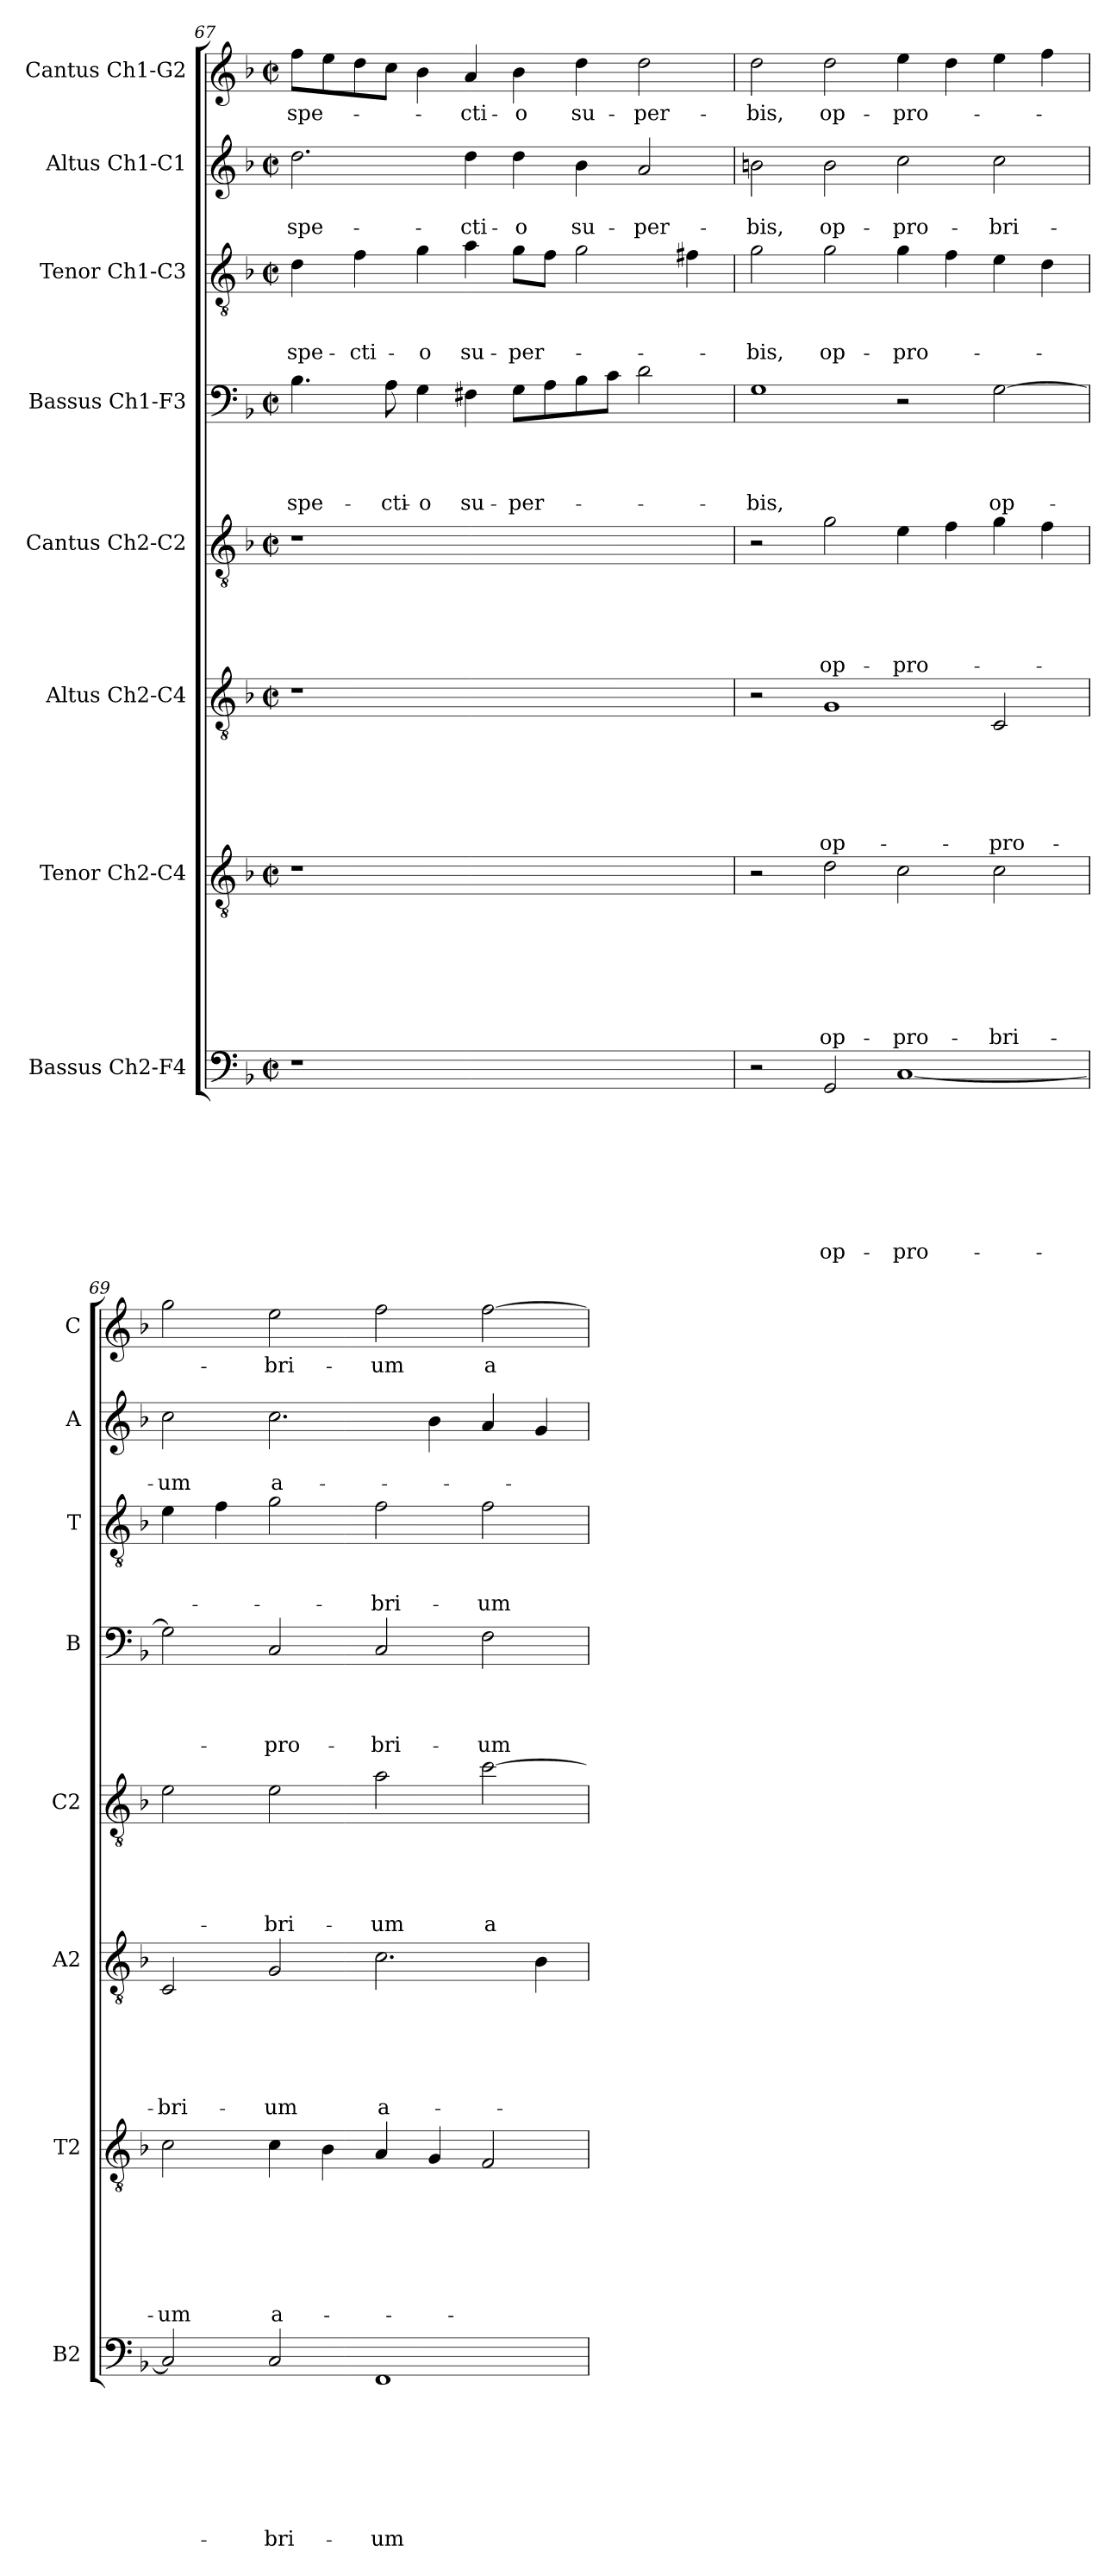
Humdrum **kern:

**kern	**text	**text	**text	**text	**text	**text	**text	**text	**kern	**text	**text	**text	**text	**text	**text	**text	**kern	**text	**text	**text	**text	**text	**text	**kern	**text	**text	**text	**text	**text	**kern	**text	**text	**text	**text	**kern	**text	**text	**text	**kern	**text	**text	**kern	**text
*part8	*part8	*part8	*part8	*part8	*part8	*part8	*part8	*part8	*part7	*part7	*part7	*part7	*part7	*part7	*part7	*part7	*part6	*part6	*part6	*part6	*part6	*part6	*part6	*part5	*part5	*part5	*part5	*part5	*part5	*part4	*part4	*part4	*part4	*part4	*part3	*part3	*part3	*part3	*part2	*part2	*part2	*part1	*part1
*staff8	*staff8	*staff8	*staff8	*staff8	*staff8	*staff8	*staff8	*staff8	*staff7	*staff7	*staff7	*staff7	*staff7	*staff7	*staff7	*staff7	*staff6	*staff6	*staff6	*staff6	*staff6	*staff6	*staff6	*staff5	*staff5	*staff5	*staff5	*staff5	*staff5	*staff4	*staff4	*staff4	*staff4	*staff4	*staff3	*staff3	*staff3	*staff3	*staff2	*staff2	*staff2	*staff1	*staff1
*I"Bassus Ch2-F4	*	*	*	*	*	*	*	*	*I"Tenor Ch2-C4	*	*	*	*	*	*	*	*I"Altus Ch2-C4	*	*	*	*	*	*	*I"Cantus Ch2-C2	*	*	*	*	*	*I"Bassus Ch1-F3	*	*	*	*	*I"Tenor Ch1-C3	*	*	*	*I"Altus Ch1-C1	*	*	*I"Cantus Ch1-G2	*
*I'B2	*	*	*	*	*	*	*	*	*I'T2	*	*	*	*	*	*	*	*I'A2	*	*	*	*	*	*	*I'C2	*	*	*	*	*	*I'B	*	*	*	*	*I'T	*	*	*	*I'A	*	*	*I'C	*
*clefF4	*	*	*	*	*	*	*	*	*clefGv2	*	*	*	*	*	*	*	*clefGv2	*	*	*	*	*	*	*clefGv2	*	*	*	*	*	*clefF4	*	*	*	*	*clefGv2	*	*	*	*clefG2	*	*	*clefG2	*
*k[b-]	*	*	*	*	*	*	*	*	*k[b-]	*	*	*	*	*	*	*	*k[b-]	*	*	*	*	*	*	*k[b-]	*	*	*	*	*	*k[b-]	*	*	*	*	*k[b-]	*	*	*	*k[b-]	*	*	*k[b-]	*
*F:	*	*	*	*	*	*	*	*	*F:	*	*	*	*	*	*	*	*F:	*	*	*	*	*	*	*F:	*	*	*	*	*	*F:	*	*	*	*	*F:	*	*	*	*F:	*	*	*F:	*
*M2/2	*	*	*	*	*	*	*	*	*M2/2	*	*	*	*	*	*	*	*M2/2	*	*	*	*	*	*	*M2/2	*	*	*	*	*	*M2/2	*	*	*	*	*M2/2	*	*	*	*M2/2	*	*	*M2/2	*
*met(c|)	*	*	*	*	*	*	*	*	*met(c|)	*	*	*	*	*	*	*	*met(c|)	*	*	*	*	*	*	*met(c|)	*	*	*	*	*	*met(c|)	*	*	*	*	*met(c|)	*	*	*	*met(c|)	*	*	*met(c|)	*
=67	=67	=67	=67	=67	=67	=67	=67	=67	=67	=67	=67	=67	=67	=67	=67	=67	=67	=67	=67	=67	=67	=67	=67	=67	=67	=67	=67	=67	=67	=67	=67	=67	=67	=67	=67	=67	=67	=67	=67	=67	=67	=67	=67
!	!	!	!	!	!	!	!	!	!	!	!	!	!	!	!	!	!	!	!	!	!	!	!	!	!	!	!	!	!	!	!	!	!	!LO:LY:b	!	!	!	!LO:LY:b	!	!	!LO:LY:b	!	!LO:LY:b
1r	.	.	.	.	.	.	.	.	1r	.	.	.	.	.	.	.	1r	.	.	.	.	.	.	1r	.	.	.	.	.	4.B-\	.	.	.	-spe-	4d\	.	.	-spe-	2.dd\	.	-spe-	8ff\L	-spe-
.	.	.	.	.	.	.	.	.	.	.	.	.	.	.	.	.	.	.	.	.	.	.	.	.	.	.	.	.	.	.	.	.	.	.	.	.	.	.	.	.	.	8ee\	.
!	!	!	!	!	!	!	!	!	!	!	!	!	!	!	!	!	!	!	!	!	!	!	!	!	!	!	!	!	!	!	!	!	!	!	!	!	!	!LO:LY:b	!	!	!	!	!
.	.	.	.	.	.	.	.	.	.	.	.	.	.	.	.	.	.	.	.	.	.	.	.	.	.	.	.	.	.	.	.	.	.	.	4f\	.	.	-cti-	.	.	.	8dd\	.
!	!	!	!	!	!	!	!	!	!	!	!	!	!	!	!	!	!	!	!	!	!	!	!	!	!	!	!	!	!	!	!	!	!	!LO:LY:b	!	!	!	!	!	!	!	!	!
.	.	.	.	.	.	.	.	.	.	.	.	.	.	.	.	.	.	.	.	.	.	.	.	.	.	.	.	.	.	8A\	.	.	.	-cti-	.	.	.	.	.	.	.	8cc\J	.
!	!	!	!	!	!	!	!	!	!	!	!	!	!	!	!	!	!	!	!	!	!	!	!	!	!	!	!	!	!	!	!	!	!	!LO:LY:b	!	!	!	!LO:LY:b	!	!	!	!	!
.	.	.	.	.	.	.	.	.	.	.	.	.	.	.	.	.	.	.	.	.	.	.	.	.	.	.	.	.	.	4G\	.	.	.	-o	4g\	.	.	-o	.	.	.	4b-\	.
!	!	!	!	!	!	!	!	!	!	!	!	!	!	!	!	!	!	!	!	!	!	!	!	!	!	!	!	!	!	!	!	!	!	!LO:LY:b	!	!	!	!LO:LY:b	!	!	!LO:LY:b	!	!LO:LY:b
.	.	.	.	.	.	.	.	.	.	.	.	.	.	.	.	.	.	.	.	.	.	.	.	.	.	.	.	.	.	4F#X\	.	.	.	su-	4a\	.	.	su-	4dd\	.	-cti-	4a/	-cti-
!	!	!	!	!	!	!	!	!	!	!	!	!	!	!	!	!	!	!	!	!	!	!	!	!	!	!	!	!	!	!	!	!	!	!LO:LY:b	!	!	!	!LO:LY:b	!	!	!LO:LY:b	!	!LO:LY:b
1ryy	.	.	.	.	.	.	.	.	1ryy	.	.	.	.	.	.	.	1ryy	.	.	.	.	.	.	1ryy	.	.	.	.	.	8G\L	.	.	.	-per-	8g\L	.	.	-per-	4dd\	.	-o	4b-\	-o
.	.	.	.	.	.	.	.	.	.	.	.	.	.	.	.	.	.	.	.	.	.	.	.	.	.	.	.	.	.	8A\	.	.	.	.	8f\J	.	.	.	.	.	.	.	.
!	!	!	!	!	!	!	!	!	!	!	!	!	!	!	!	!	!	!	!	!	!	!	!	!	!	!	!	!	!	!	!	!	!	!	!	!	!	!	!	!	!LO:LY:b	!	!LO:LY:b
.	.	.	.	.	.	.	.	.	.	.	.	.	.	.	.	.	.	.	.	.	.	.	.	.	.	.	.	.	.	8B-\	.	.	.	.	2g\	.	.	.	4b-\	.	su-	4dd\	su-
.	.	.	.	.	.	.	.	.	.	.	.	.	.	.	.	.	.	.	.	.	.	.	.	.	.	.	.	.	.	8c\J	.	.	.	.	.	.	.	.	.	.	.	.	.
!	!	!	!	!	!	!	!	!	!	!	!	!	!	!	!	!	!	!	!	!	!	!	!	!	!	!	!	!	!	!	!	!	!	!	!	!	!	!	!	!	!LO:LY:b	!	!LO:LY:b
.	.	.	.	.	.	.	.	.	.	.	.	.	.	.	.	.	.	.	.	.	.	.	.	.	.	.	.	.	.	2d\	.	.	.	.	.	.	.	.	2a/	.	-per-	2dd\	-per-
.	.	.	.	.	.	.	.	.	.	.	.	.	.	.	.	.	.	.	.	.	.	.	.	.	.	.	.	.	.	.	.	.	.	.	4f#X\	.	.	.	.	.	.	.	.
!!LO:LB:g=z
=68	=68	=68	=68	=68	=68	=68	=68	=68	=68	=68	=68	=68	=68	=68	=68	=68	=68	=68	=68	=68	=68	=68	=68	=68	=68	=68	=68	=68	=68	=68	=68	=68	=68	=68	=68	=68	=68	=68	=68	=68	=68	=68	=68
!	!	!	!	!	!	!	!	!	!	!	!	!	!	!	!	!	!	!	!	!	!	!	!	!	!	!	!	!	!	!	!	!	!	!LO:LY:b	!	!	!	!LO:LY:b	!	!	!LO:LY:b	!	!LO:LY:b
2r	.	.	.	.	.	.	.	.	2r	.	.	.	.	.	.	.	2r	.	.	.	.	.	.	2r	.	.	.	.	.	1G	.	.	.	-bis,	2g\	.	.	-bis,	2bn\	.	-bis,	2dd\	-bis,
!	!	!	!	!	!	!	!	!LO:LY:b	!	!	!	!	!	!	!	!LO:LY:b	!	!	!	!	!	!	!LO:LY:b	!	!	!	!	!	!LO:LY:b	!	!	!	!	!	!	!	!	!LO:LY:b	!	!	!LO:LY:b	!	!LO:LY:b
2GG/	.	.	.	.	.	.	.	op-	2d\	.	.	.	.	.	.	op-	1G	.	.	.	.	.	op-	2g\	.	.	.	.	op-	.	.	.	.	.	2g\	.	.	op-	2b\	.	op-	2dd\	op-
!	!	!	!	!	!	!	!	!LO:LY:b	!	!	!	!	!	!	!	!LO:LY:b	!	!	!	!	!	!	!	!	!	!	!	!	!LO:LY:b	!	!	!	!	!	!	!	!	!LO:LY:b	!	!	!LO:LY:b	!	!LO:LY:b
[1C	.	.	.	.	.	.	.	-pro-	2c\	.	.	.	.	.	.	-pro-	.	.	.	.	.	.	.	4e\	.	.	.	.	-pro-	2r	.	.	.	.	4g\	.	.	-pro-	2cc\	.	-pro-	4ee\	-pro-
.	.	.	.	.	.	.	.	.	.	.	.	.	.	.	.	.	.	.	.	.	.	.	.	4f\	.	.	.	.	.	.	.	.	.	.	4f\	.	.	.	.	.	.	4dd\	.
!	!	!	!	!	!	!	!	!	!	!	!	!	!	!	!	!LO:LY:b	!	!	!	!	!	!	!LO:LY:b	!	!	!	!	!	!	!	!	!	!	!LO:LY:b	!	!	!	!	!	!	!LO:LY:b	!	!
.	.	.	.	.	.	.	.	.	2c\	.	.	.	.	.	.	-bri-	2C/	.	.	.	.	.	-pro-	4g\	.	.	.	.	.	[2G\	.	.	.	op-	4e\	.	.	.	2cc\	.	-bri-	4ee\	.
.	.	.	.	.	.	.	.	.	.	.	.	.	.	.	.	.	.	.	.	.	.	.	.	4f\	.	.	.	.	.	.	.	.	.	.	4d\	.	.	.	.	.	.	4ff\	.
=69	=69	=69	=69	=69	=69	=69	=69	=69	=69	=69	=69	=69	=69	=69	=69	=69	=69	=69	=69	=69	=69	=69	=69	=69	=69	=69	=69	=69	=69	=69	=69	=69	=69	=69	=69	=69	=69	=69	=69	=69	=69	=69	=69
!	!	!	!	!	!	!	!	!	!	!	!	!	!	!	!	!LO:LY:b	!	!	!	!	!	!	!LO:LY:b	!	!	!	!	!	!	!	!	!	!	!	!	!	!	!	!	!	!LO:LY:b	!	!
2C/]	.	.	.	.	.	.	.	.	2c\	.	.	.	.	.	.	-um	2C/	.	.	.	.	.	-bri-	2e\	.	.	.	.	.	2G\]	.	.	.	.	4e\	.	.	.	2cc\	.	-um	2gg\	.
.	.	.	.	.	.	.	.	.	.	.	.	.	.	.	.	.	.	.	.	.	.	.	.	.	.	.	.	.	.	.	.	.	.	.	4f\	.	.	.	.	.	.	.	.
!	!	!	!	!	!	!	!	!LO:LY:b	!	!	!	!	!	!	!	!LO:LY:b	!	!	!	!	!	!	!LO:LY:b	!	!	!	!	!	!LO:LY:b	!	!	!	!	!LO:LY:b	!	!	!	!	!	!	!LO:LY:b	!	!LO:LY:b
2C/	.	.	.	.	.	.	.	-bri-	4c\	.	.	.	.	.	.	a-	2G/	.	.	.	.	.	-um	2e\	.	.	.	.	-bri-	2C/	.	.	.	-pro-	2g\	.	.	.	2.cc\	.	a-	2ee\	-bri-
.	.	.	.	.	.	.	.	.	4B-\	.	.	.	.	.	.	.	.	.	.	.	.	.	.	.	.	.	.	.	.	.	.	.	.	.	.	.	.	.	.	.	.	.	.
!	!	!	!	!	!	!	!	!LO:LY:b	!	!	!	!	!	!	!	!	!	!	!	!	!	!	!LO:LY:b	!	!	!	!	!	!LO:LY:b	!	!	!	!	!LO:LY:b	!	!	!	!LO:LY:b	!	!	!	!	!LO:LY:b
1FF	.	.	.	.	.	.	.	-um	4A/	.	.	.	.	.	.	.	2.c\	.	.	.	.	.	a-	2a\	.	.	.	.	-um	2C/	.	.	.	-bri-	2f\	.	.	-bri-	.	.	.	2ff\	-um
.	.	.	.	.	.	.	.	.	4G/	.	.	.	.	.	.	.	.	.	.	.	.	.	.	.	.	.	.	.	.	.	.	.	.	.	.	.	.	.	4b-\	.	.	.	.
!	!	!	!	!	!	!	!	!	!	!	!	!	!	!	!	!	!	!	!	!	!	!	!	!	!	!	!	!	!LO:LY:b	!	!	!	!	!LO:LY:b	!	!	!	!LO:LY:b	!	!	!	!	!LO:LY:b
.	.	.	.	.	.	.	.	.	2F/	.	.	.	.	.	.	.	.	.	.	.	.	.	.	[2cc\	.	.	.	.	a-	2F\	.	.	.	-um	2f\	.	.	-um	4a/	.	.	[2ff\	a-
.	.	.	.	.	.	.	.	.	.	.	.	.	.	.	.	.	4B-\	.	.	.	.	.	.	.	.	.	.	.	.	.	.	.	.	.	.	.	.	.	4g/	.	.	.	.
=	=	=	=	=	=	=	=	=	=	=	=	=	=	=	=	=	=	=	=	=	=	=	=	=	=	=	=	=	=	=	=	=	=	=	=	=	=	=	=	=	=	=	=
*-	*-	*-	*-	*-	*-	*-	*-	*-	*-	*-	*-	*-	*-	*-	*-	*-	*-	*-	*-	*-	*-	*-	*-	*-	*-	*-	*-	*-	*-	*-	*-	*-	*-	*-	*-	*-	*-	*-	*-	*-	*-	*-	*-
